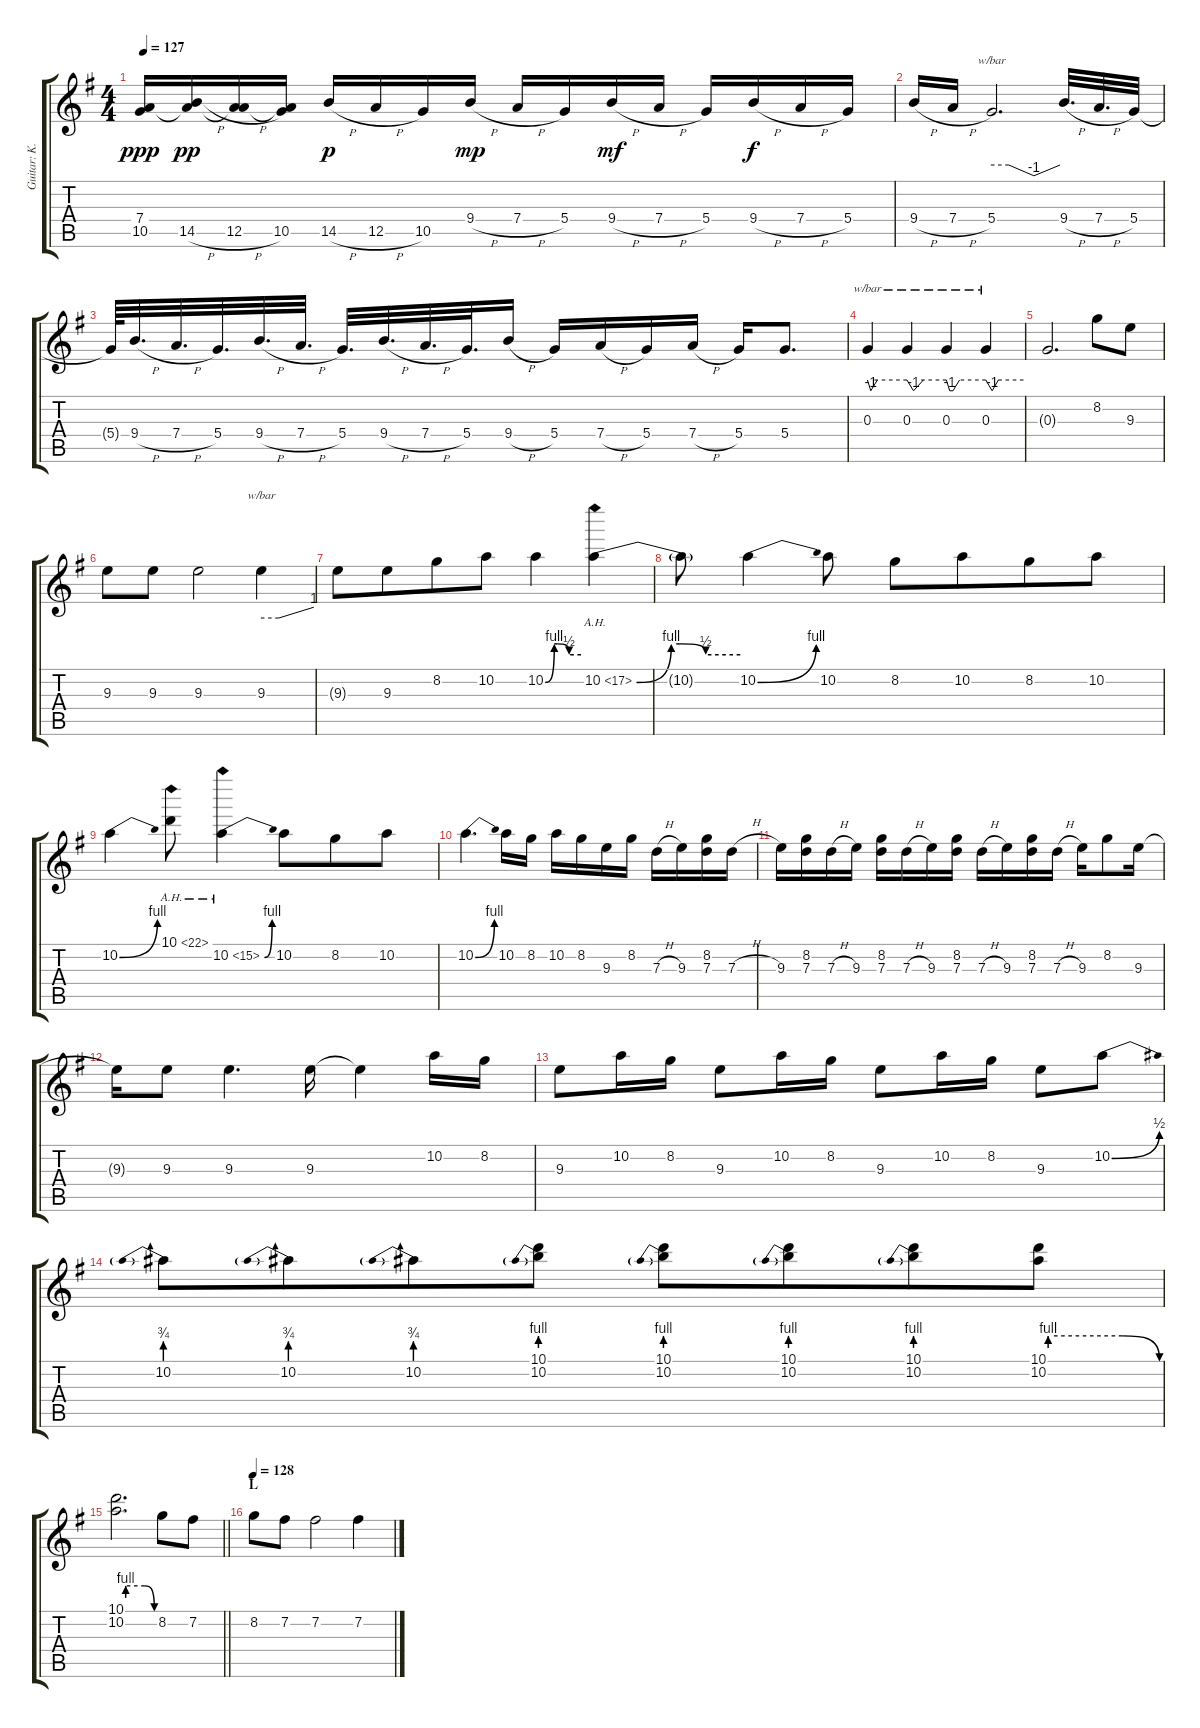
\track ("Guitar: K.K." "Guitar: K.") {instrument acousticguitarsteel}
\staff {score tabs}
\tuning (E4 B3 G3 D3 A2 E2) {hide}
\ts (4 4)
\tempo 127
\clef g2
\ks g
(7.4{t} 10.5).16{dy ppp} (7.4{t} 14.5{h}).16{dy pp} (7.4{t} 12.5{h}).16 (7.4{t} 10.5).16 14.5{h}.16{dy p} 12.5{h}.16 10.5.16 9.4{h}.16{dy mp} 7.4{h}.16 5.4.16 9.4{h}.16{dy mf} 7.4{h}.16 5.4.16 9.4{h}.16{dy f} 7.4{h}.16 5.4.16 |
9.4{h}.16 7.4{h}.16 5.4.2{d tbe (custom default 0 0 15 0 37 -4 60 0)} 9.4{h}.32{d} 7.4{h}.32{d} 5.4.32 |
5.4{t}.64 9.4{h}.32{d} 7.4{h}.32{d} 5.4.32{d} 9.4{h}.32{d} 7.4{h}.32{d} 5.4.32{d} 9.4{h}.32{d} 7.4{h}.32{d} 5.4.32{d} 9.4{h}.16 5.4.16 7.4{h}.16 5.4.16 7.4{h}.16 5.4.16 5.4.8{d} |
0.3.4{tbe (custom default 0 0 5 -4 5 -4 15 0 60 0)} 0.3.4{tbe (custom default 0 0 10 -4 10 -4 25 0 60 0)} 0.3.4{tbe (custom default 0 0 5 -4 10 -4 20 0 60 0)} 0.3.4{tbe (custom default 0 0 10 -4 10 -4 20 0 60 0)} |
0.3{t}.2{d} 8.2.8 9.3.8 |
9.3.8 9.3.8 9.3.2 9.3.4{tbe (custom default 0 0 20 0 60 4)} |
9.3{t}.8 9.3.8{beam merge} 8.2.8 10.2.8 10.2{be (custom 0 0 15 4 20 4 40 2 60 2)}.4 10.2{be (custom 0 0 20 4 25 4 40 2 60 2) ah 7}.4 |
10.2{t}.8 10.2{be (bend 0 0 60 4)}.4 10.2.8 8.2.8 10.2.8{beam merge} 8.2.8 10.2.8 |
10.2{be (bend 0 0 60 4)}.4 10.1{ah 12}.8 10.2{be (bend 0 0 60 4) ah 5}.4 10.2.8{beam merge} 8.2.8 10.2.8 |
10.2{be (bend 0 0 60 4)}.4{d} 10.2.16 8.2.16 10.2.16 8.2.16 9.3.16 8.2.16 7.3{h}.16 9.3.16 (8.2 7.3).16 7.3{h}.16 |
9.3.16 (8.2 7.3).16 7.3{h}.16 9.3.16 (8.2 7.3).16 7.3{h}.16 9.3.16 (8.2 7.3).16 7.3{h}.16 9.3.16 (8.2 7.3).16 7.3{h}.16 9.3.16 8.2.8 9.3.16 |
9.3{t}.16 9.3.8 9.3.4{d} 9.3.16 9.3{t}.4 10.2.16 8.2.16 |
9.3.8 10.2.16 8.2.16 9.3.8 10.2.16 8.2.16 9.3.8 10.2.16 8.2.16 9.3.8 10.2{be (bend 0 0 60 2)}.8 |
10.2{be (prebend 0 3 60 3)}.8 10.2{be (prebend 0 3 60 3)}.8{beam merge} 10.2{be (prebend 0 3 60 3)}.8 (10.1 10.2{be (prebend 0 4 60 4)}).8 (10.1 10.2{be (prebend 0 4 60 4)}).8 (10.1 10.2{be (prebend 0 4 60 4)}).8{beam merge} (10.1 10.2{be (prebend 0 4 60 4)}).8 (10.1 10.2{be (custom 0 0 0 4 40 4 60 0 60 0)}).8 |
\barLineRight lightlight
(10.1 10.2{be (custom 0 0 0 4 40 4 60 0 60 0)}).2{d} 8.2.8 7.2.8 |
\section ("" "L")
\tempo 128
8.2.8 7.2.8 7.2.2 7.2.4
